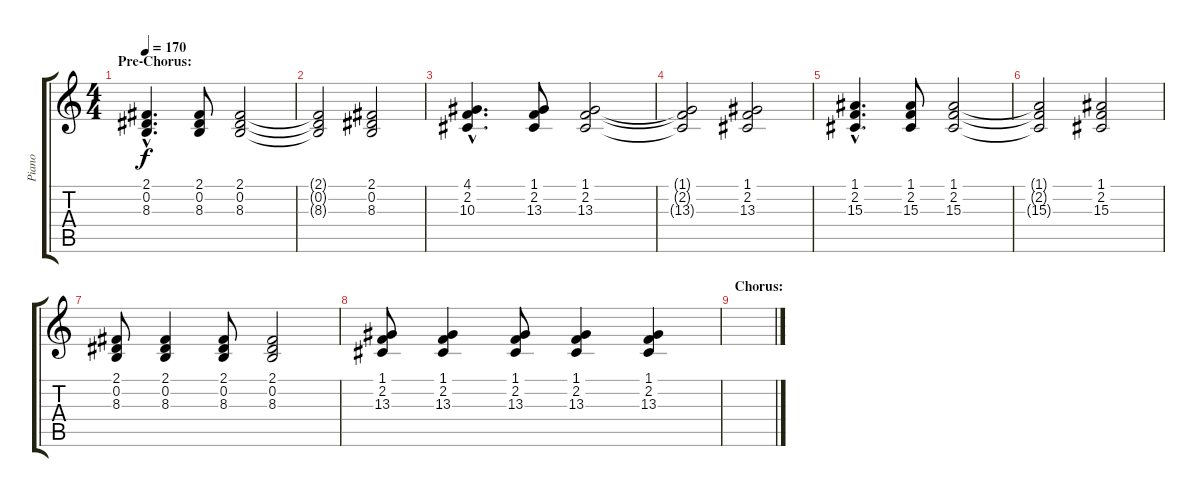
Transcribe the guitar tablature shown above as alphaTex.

\track ("Piano" "Piano") {instrument brightacousticpiano}
\staff {score tabs}
\tuning (E4 B3 G3 D3 A2 E2) {hide}
\ts (4 4)
\section ("" "Pre-Chorus:")
\tempo 170
\clef g2
\ks c
(2.1{hac} 0.2{hac} 8.3{hac}).4{d dy f volume 12 instrument brightacousticpiano} (2.1 0.2 8.3).8 (2.1 0.2 8.3).2 |
(2.1{t} 0.2{t} 8.3{t}).2 (2.1 0.2 8.3).2 |
(4.1{hac} 2.2{hac} 10.3{hac}).4{d} (1.1 2.2 13.3).8 (1.1 2.2 13.3).2 |
(1.1{t} 2.2{t} 13.3{t}).2 (1.1 2.2 13.3).2 |
(1.1{hac} 2.2{hac} 15.3{hac}).4{d} (1.1 2.2 15.3).8 (1.1 2.2 15.3).2 |
(1.1{t} 2.2{t} 15.3{t}).2 (1.1 2.2 15.3).2 |
(2.1 0.2 8.3).8 (2.1 0.2 8.3).4 (2.1 0.2 8.3).8 (2.1 0.2 8.3).2 |
(1.1 2.2 13.3).8 (1.1 2.2 13.3).4 (1.1 2.2 13.3).8 (1.1 2.2 13.3).4 (1.1 2.2 13.3).4 |
\section ("" "Chorus:")
